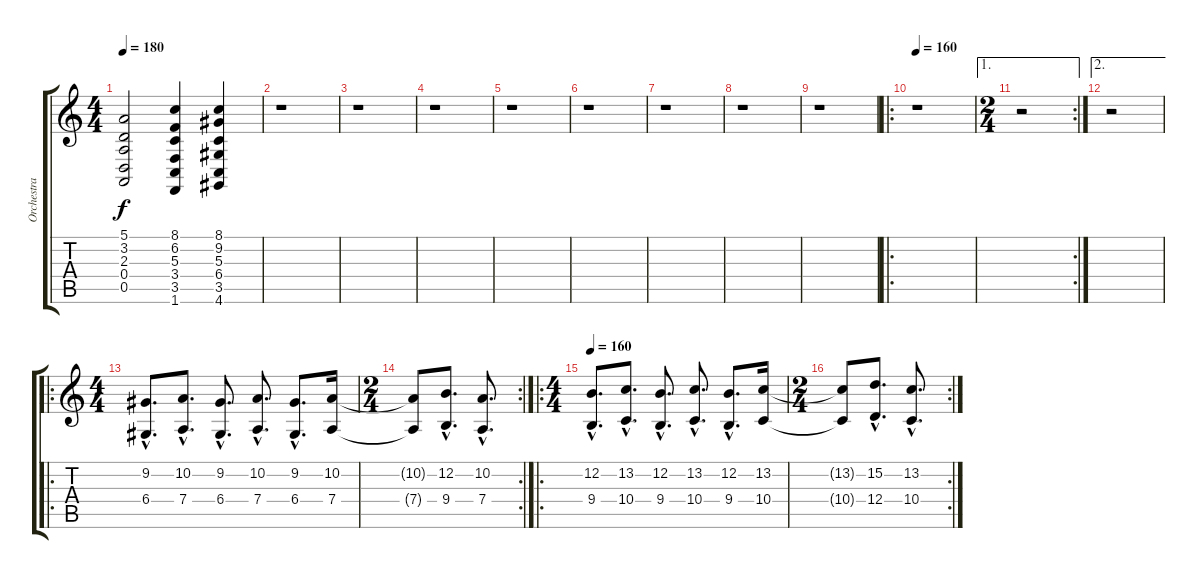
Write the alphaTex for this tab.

\track ("Orchestra 2" "Orchestra ") {instrument stringensemble1}
\staff {score tabs}
\tuning (E4 B3 G3 D3 A2 E2) {hide}
\ts (4 4)
\tempo 180
\clef g2
\ks c
(5.1 3.2 2.3 0.4 0.5).2{dy f} (8.1 6.2 5.3 3.4 3.5 1.6).4 (8.1 9.2 5.3 6.4 3.5 4.6).4 |
r.1 |
r.1 |
r.1 |
r.1 |
r.1 |
r.1 |
r.1 |
r.1 |
\ro
\tempo 160
r.1 |
\ae 1
\rc 2
\ts (2 4)
r.2 |
\ae 2
r.2 |
\ro
\ts (4 4)
(9.2{hac} 6.4{hac}).8{d} (10.2{hac} 7.4{hac}).8{d} (9.2{hac} 6.4{hac}).8{d} (10.2{hac} 7.4{hac}).8{d} (9.2{hac} 6.4{hac}).8{d} (10.2 7.4).16 |
\rc 2
\ts (2 4)
(10.2{t} 7.4{t}).8 (12.2{hac} 9.4{hac}).8{d} (10.2{hac} 7.4{hac}).8{d} |
\ro
\ts (4 4)
\tempo 160
(12.2{hac} 9.4{hac}).8{d} (13.2{hac} 10.4{hac}).8{d} (12.2{hac} 9.4{hac}).8{d} (13.2{hac} 10.4{hac}).8{d} (12.2{hac} 9.4{hac}).8{d} (13.2 10.4).16 |
\rc 2
\ts (2 4)
(13.2{t} 10.4{t}).8 (15.2{hac} 12.4{hac}).8{d} (13.2{hac} 10.4{hac}).8{d}
